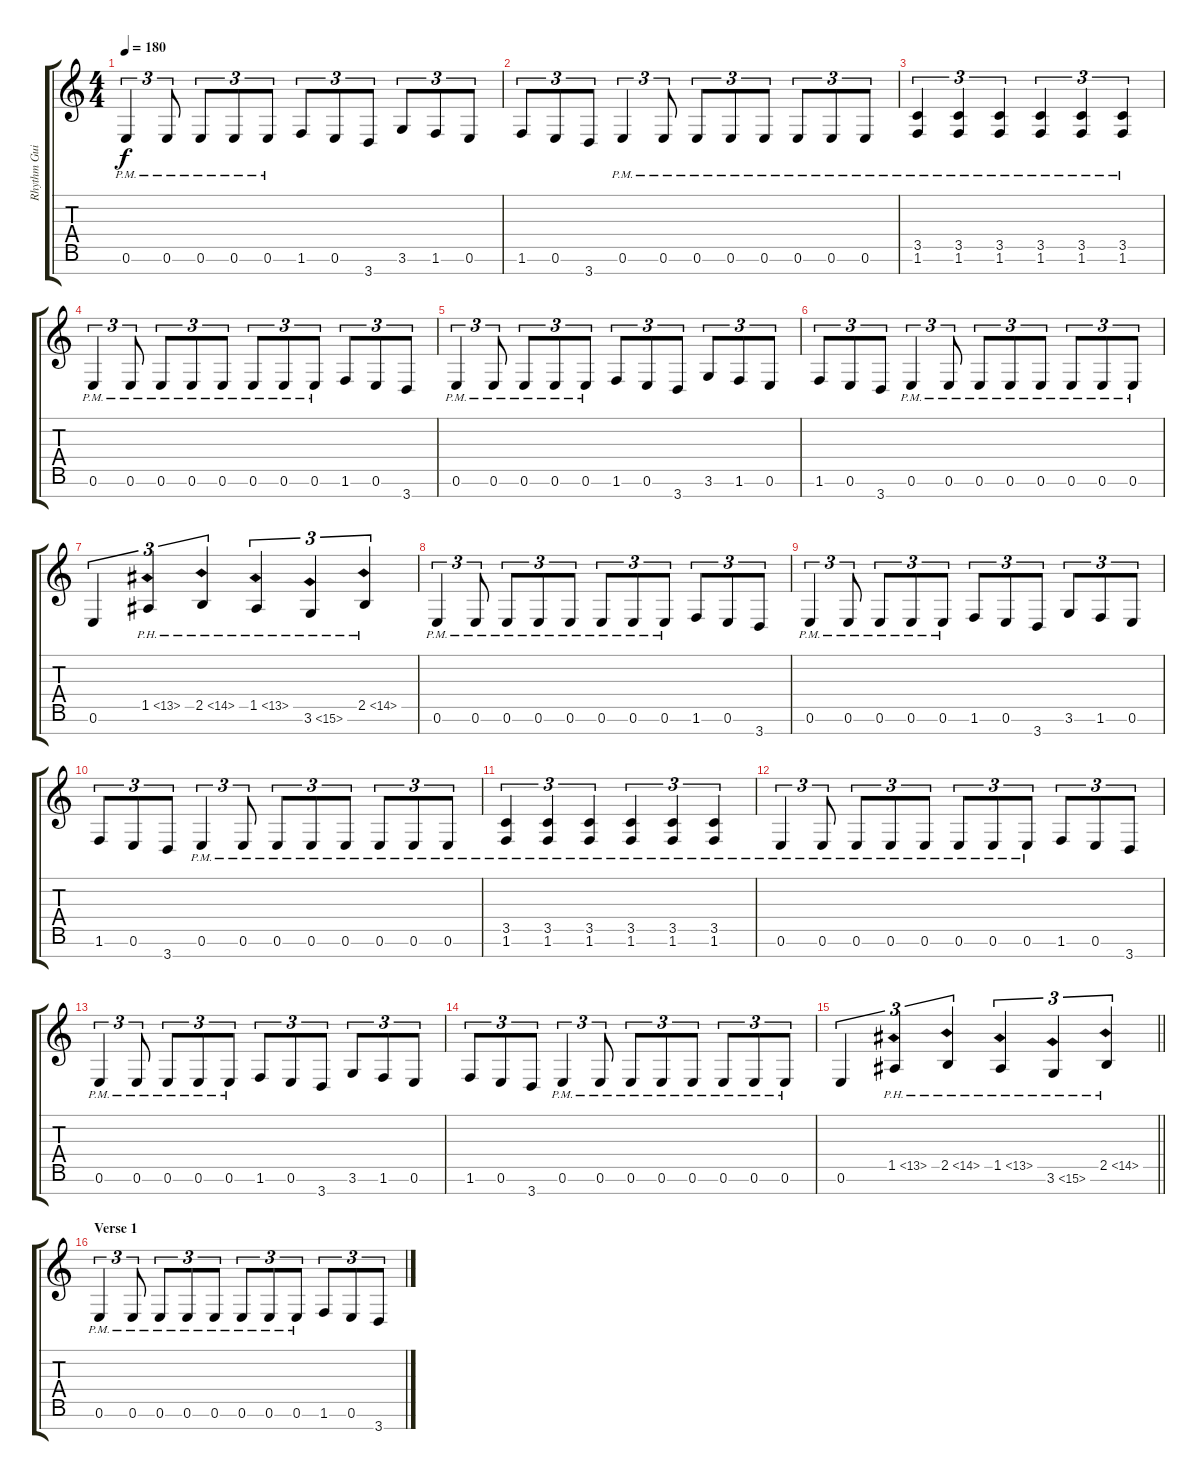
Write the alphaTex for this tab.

\track ("Rhythm Guitar (7string)" "Rhythm Gui") {instrument distortionguitar}
\staff {score tabs}
\tuning (E4 B3 G3 D3 A2 E2 B1) {hide}
\ts (4 4)
\tempo 180
\clef g2
\ks c
0.6{pm}.4{tu (3 2) dy f} 0.6{pm}.8{tu (3 2)} 0.6{pm}.8{tu (3 2)} 0.6{pm}.8{tu (3 2)} 0.6{pm}.8{tu (3 2)} 1.6.8{tu (3 2)} 0.6.8{tu (3 2)} 3.7.8{tu (3 2)} 3.6.8{tu (3 2)} 1.6.8{tu (3 2)} 0.6.8{tu (3 2)} |
1.6.8{tu (3 2)} 0.6.8{tu (3 2)} 3.7.8{tu (3 2)} 0.6{pm}.4{tu (3 2)} 0.6{pm}.8{tu (3 2)} 0.6{pm}.8{tu (3 2)} 0.6{pm}.8{tu (3 2)} 0.6{pm}.8{tu (3 2)} 0.6{pm}.8{tu (3 2)} 0.6{pm}.8{tu (3 2)} 0.6{pm}.8{tu (3 2)} |
(3.5{pm} 1.6{pm}).4{tu (3 2)} (3.5{pm} 1.6{pm}).4{tu (3 2)} (3.5{pm} 1.6{pm}).4{tu (3 2)} (3.5{pm} 1.6{pm}).4{tu (3 2)} (3.5{pm} 1.6{pm}).4{tu (3 2)} (3.5{pm} 1.6{pm}).4{tu (3 2)} |
0.6{pm}.4{tu (3 2)} 0.6{pm}.8{tu (3 2)} 0.6{pm}.8{tu (3 2)} 0.6{pm}.8{tu (3 2)} 0.6{pm}.8{tu (3 2)} 0.6{pm}.8{tu (3 2)} 0.6{pm}.8{tu (3 2)} 0.6{pm}.8{tu (3 2)} 1.6.8{tu (3 2)} 0.6.8{tu (3 2)} 3.7.8{tu (3 2)} |
0.6{pm}.4{tu (3 2)} 0.6{pm}.8{tu (3 2)} 0.6{pm}.8{tu (3 2)} 0.6{pm}.8{tu (3 2)} 0.6{pm}.8{tu (3 2)} 1.6.8{tu (3 2)} 0.6.8{tu (3 2)} 3.7.8{tu (3 2)} 3.6.8{tu (3 2)} 1.6.8{tu (3 2)} 0.6.8{tu (3 2)} |
1.6.8{tu (3 2)} 0.6.8{tu (3 2)} 3.7.8{tu (3 2)} 0.6{pm}.4{tu (3 2)} 0.6{pm}.8{tu (3 2)} 0.6{pm}.8{tu (3 2)} 0.6{pm}.8{tu (3 2)} 0.6{pm}.8{tu (3 2)} 0.6{pm}.8{tu (3 2)} 0.6{pm}.8{tu (3 2)} 0.6{pm}.8{tu (3 2)} |
0.6.4{tu (3 2)} 1.5{ph 12}.4{tu (3 2)} 2.5{ph 12}.4{tu (3 2)} 1.5{ph 12}.4{tu (3 2)} 3.6{ph 12}.4{tu (3 2)} 2.5{ph 12}.4{tu (3 2)} |
0.6{pm}.4{tu (3 2)} 0.6{pm}.8{tu (3 2)} 0.6{pm}.8{tu (3 2)} 0.6{pm}.8{tu (3 2)} 0.6{pm}.8{tu (3 2)} 0.6{pm}.8{tu (3 2)} 0.6{pm}.8{tu (3 2)} 0.6{pm}.8{tu (3 2)} 1.6.8{tu (3 2)} 0.6.8{tu (3 2)} 3.7.8{tu (3 2)} |
0.6{pm}.4{tu (3 2)} 0.6{pm}.8{tu (3 2)} 0.6{pm}.8{tu (3 2)} 0.6{pm}.8{tu (3 2)} 0.6{pm}.8{tu (3 2)} 1.6.8{tu (3 2)} 0.6.8{tu (3 2)} 3.7.8{tu (3 2)} 3.6.8{tu (3 2)} 1.6.8{tu (3 2)} 0.6.8{tu (3 2)} |
1.6.8{tu (3 2)} 0.6.8{tu (3 2)} 3.7.8{tu (3 2)} 0.6{pm}.4{tu (3 2)} 0.6{pm}.8{tu (3 2)} 0.6{pm}.8{tu (3 2)} 0.6{pm}.8{tu (3 2)} 0.6{pm}.8{tu (3 2)} 0.6{pm}.8{tu (3 2)} 0.6{pm}.8{tu (3 2)} 0.6{pm}.8{tu (3 2)} |
(3.5{pm} 1.6{pm}).4{tu (3 2)} (3.5{pm} 1.6{pm}).4{tu (3 2)} (3.5{pm} 1.6{pm}).4{tu (3 2)} (3.5{pm} 1.6{pm}).4{tu (3 2)} (3.5{pm} 1.6{pm}).4{tu (3 2)} (3.5{pm} 1.6{pm}).4{tu (3 2)} |
0.6{pm}.4{tu (3 2)} 0.6{pm}.8{tu (3 2)} 0.6{pm}.8{tu (3 2)} 0.6{pm}.8{tu (3 2)} 0.6{pm}.8{tu (3 2)} 0.6{pm}.8{tu (3 2)} 0.6{pm}.8{tu (3 2)} 0.6{pm}.8{tu (3 2)} 1.6.8{tu (3 2)} 0.6.8{tu (3 2)} 3.7.8{tu (3 2)} |
0.6{pm}.4{tu (3 2)} 0.6{pm}.8{tu (3 2)} 0.6{pm}.8{tu (3 2)} 0.6{pm}.8{tu (3 2)} 0.6{pm}.8{tu (3 2)} 1.6.8{tu (3 2)} 0.6.8{tu (3 2)} 3.7.8{tu (3 2)} 3.6.8{tu (3 2)} 1.6.8{tu (3 2)} 0.6.8{tu (3 2)} |
1.6.8{tu (3 2)} 0.6.8{tu (3 2)} 3.7.8{tu (3 2)} 0.6{pm}.4{tu (3 2)} 0.6{pm}.8{tu (3 2)} 0.6{pm}.8{tu (3 2)} 0.6{pm}.8{tu (3 2)} 0.6{pm}.8{tu (3 2)} 0.6{pm}.8{tu (3 2)} 0.6{pm}.8{tu (3 2)} 0.6{pm}.8{tu (3 2)} |
\barLineRight lightlight
0.6.4{tu (3 2)} 1.5{ph 12}.4{tu (3 2)} 2.5{ph 12}.4{tu (3 2)} 1.5{ph 12}.4{tu (3 2)} 3.6{ph 12}.4{tu (3 2)} 2.5{ph 12}.4{tu (3 2)} |
\section ("" "Verse 1")
0.6{pm}.4{tu (3 2)} 0.6{pm}.8{tu (3 2)} 0.6{pm}.8{tu (3 2)} 0.6{pm}.8{tu (3 2)} 0.6{pm}.8{tu (3 2)} 0.6{pm}.8{tu (3 2)} 0.6{pm}.8{tu (3 2)} 0.6{pm}.8{tu (3 2)} 1.6.8{tu (3 2)} 0.6.8{tu (3 2)} 3.7.8{tu (3 2)}
